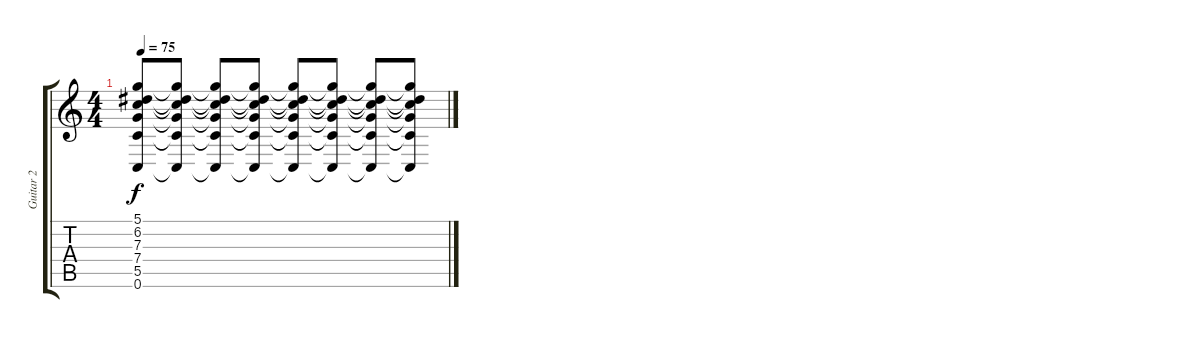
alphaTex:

\track ("Guitar 2" "Guitar 2") {instrument distortionguitar}
\staff {score tabs}
\tuning (D4 A3 F3 C3 G2 C2) {hide}
\ts (4 4)
\tempo 75
\clef g2
\ks c
(5.1{t} 6.2{t} 7.3{t} 7.4{t} 5.5{t} 0.6{t}).8{dy f} (5.1{t} 6.2{t} 7.3{t} 7.4{t} 5.5{t} 0.6{t}).8 (5.1{t} 6.2{t} 7.3{t} 7.4{t} 5.5{t} 0.6{t}).8 (5.1{t} 6.2{t} 7.3{t} 7.4{t} 5.5{t} 0.6{t}).8 (5.1{t} 6.2{t} 7.3{t} 7.4{t} 5.5{t} 0.6{t}).8 (5.1{t} 6.2{t} 7.3{t} 7.4{t} 5.5{t} 0.6{t}).8 (5.1{t} 6.2{t} 7.3{t} 7.4{t} 5.5{t} 0.6{t}).8 (5.1{t} 6.2{t} 7.3{t} 7.4{t} 5.5{t} 0.6{t}).8
